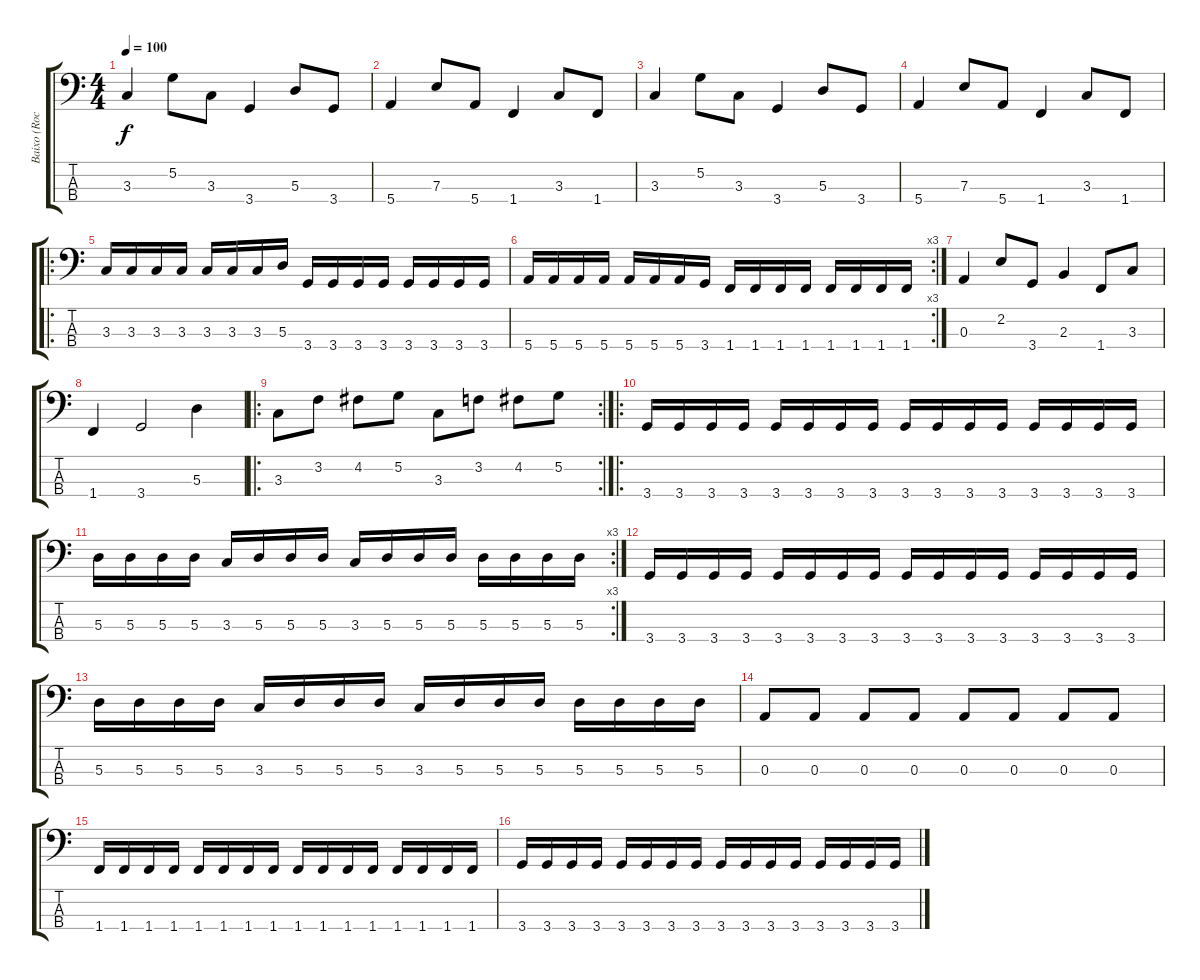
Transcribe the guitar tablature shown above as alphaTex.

\track ("Baixo (Rocha)" "Baixo (Roc") {instrument electricbassfinger}
\staff {score tabs}
\tuning (G2 D2 A1 E1) {hide}
\ts (4 4)
\tempo 100
\clef f4
\ks c
3.3.4{dy f instrument electricbassfinger} 5.2.8 3.3.8 3.4.4 5.3.8 3.4.8 |
5.4.4 7.3.8 5.4.8 1.4.4 3.3.8 1.4.8 |
3.3.4 5.2.8 3.3.8 3.4.4 5.3.8 3.4.8 |
5.4.4 7.3.8 5.4.8 1.4.4 3.3.8 1.4.8 |
\ro
3.3.16 3.3.16 3.3.16 3.3.16 3.3.16 3.3.16 3.3.16 5.3.16 3.4.16 3.4.16 3.4.16 3.4.16 3.4.16 3.4.16 3.4.16 3.4.16 |
\rc 3
5.4.16 5.4.16 5.4.16 5.4.16 5.4.16 5.4.16 5.4.16 3.4.16 1.4.16 1.4.16 1.4.16 1.4.16 1.4.16 1.4.16 1.4.16 1.4.16 |
0.3.4 2.2.8 3.4.8 2.3.4 1.4.8 3.3.8 |
1.4.4 3.4.2 5.3.4 |
\ro
\rc 2
3.3.8 3.2.8 4.2.8 5.2.8 3.3.8 3.2.8 4.2.8 5.2.8 |
\ro
3.4.16 3.4.16 3.4.16 3.4.16 3.4.16 3.4.16 3.4.16 3.4.16 3.4.16 3.4.16 3.4.16 3.4.16 3.4.16 3.4.16 3.4.16 3.4.16 |
\rc 3
5.3.16 5.3.16 5.3.16 5.3.16 3.3.16 5.3.16 5.3.16 5.3.16 3.3.16 5.3.16 5.3.16 5.3.16 5.3.16 5.3.16 5.3.16 5.3.16 |
3.4.16 3.4.16 3.4.16 3.4.16 3.4.16 3.4.16 3.4.16 3.4.16 3.4.16 3.4.16 3.4.16 3.4.16 3.4.16 3.4.16 3.4.16 3.4.16 |
5.3.16 5.3.16 5.3.16 5.3.16 3.3.16 5.3.16 5.3.16 5.3.16 3.3.16 5.3.16 5.3.16 5.3.16 5.3.16 5.3.16 5.3.16 5.3.16 |
0.3.8 0.3.8 0.3.8 0.3.8 0.3.8 0.3.8 0.3.8 0.3.8 |
1.4.16 1.4.16 1.4.16 1.4.16 1.4.16 1.4.16 1.4.16 1.4.16 1.4.16 1.4.16 1.4.16 1.4.16 1.4.16 1.4.16 1.4.16 1.4.16 |
3.4.16 3.4.16 3.4.16 3.4.16 3.4.16 3.4.16 3.4.16 3.4.16 3.4.16 3.4.16 3.4.16 3.4.16 3.4.16 3.4.16 3.4.16 3.4.16
